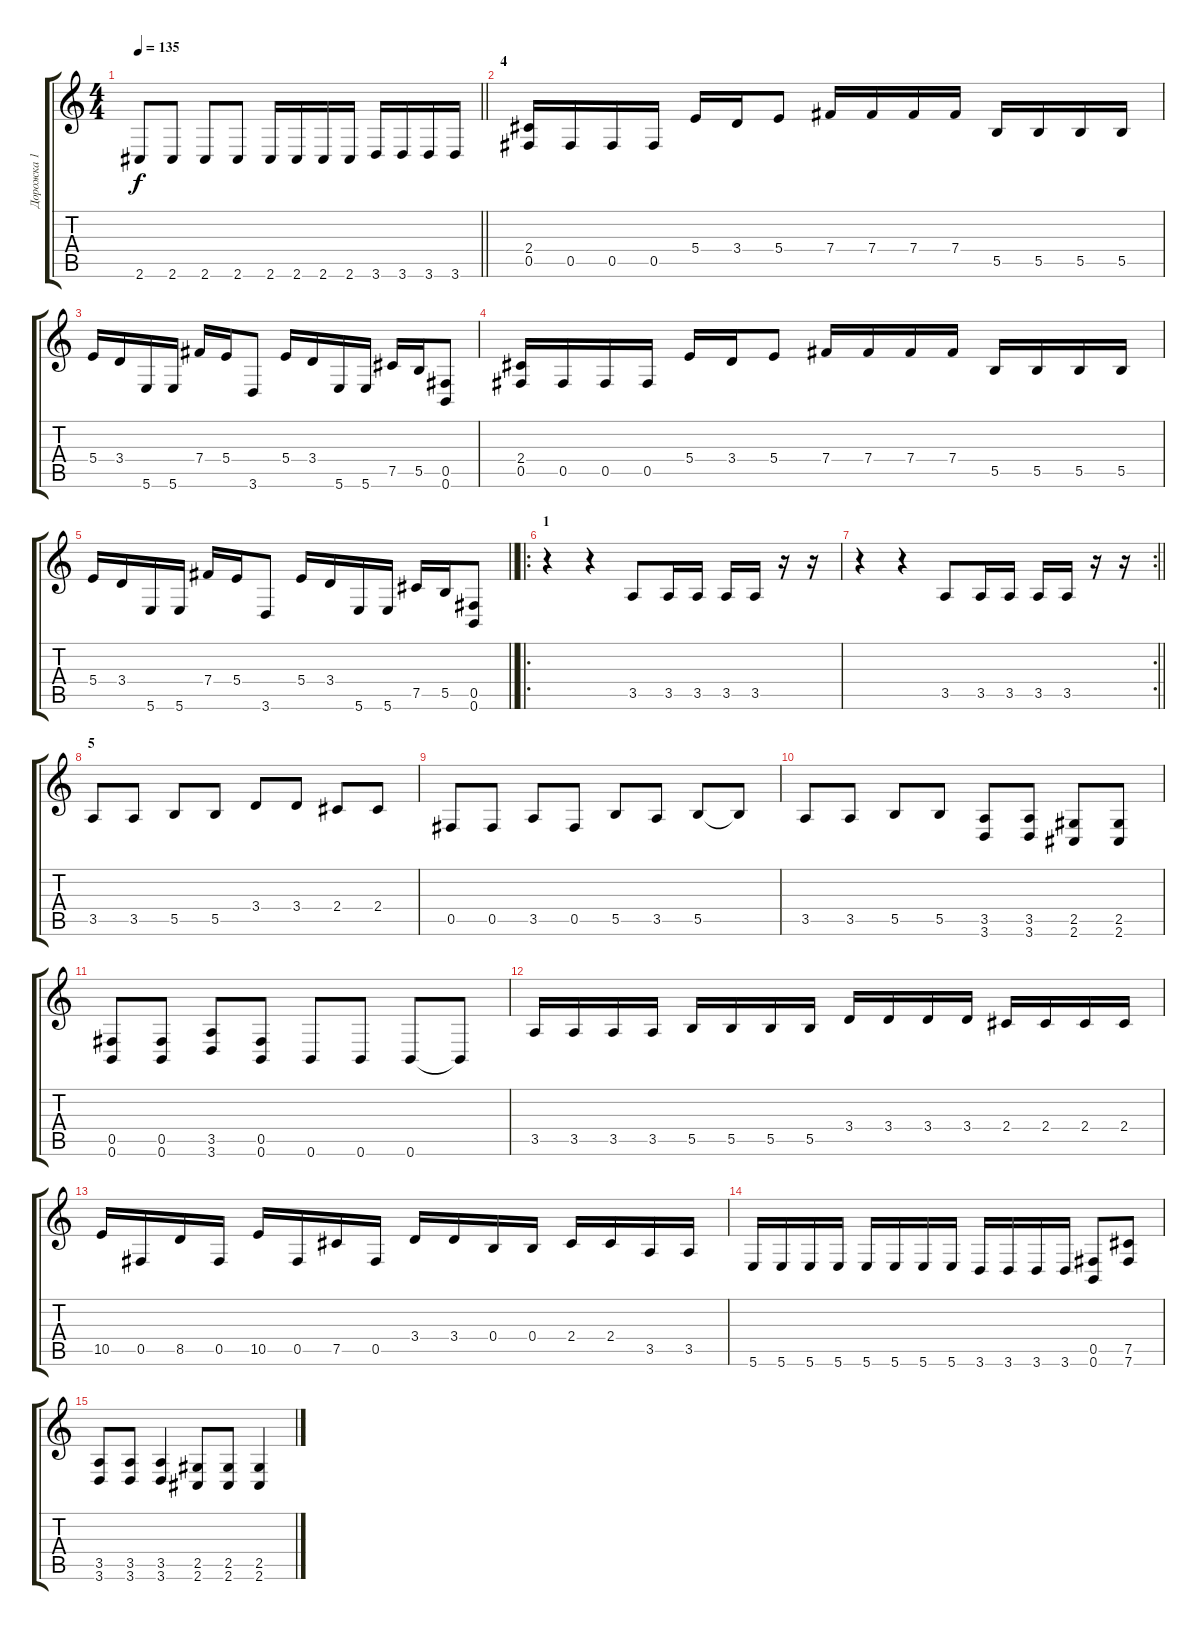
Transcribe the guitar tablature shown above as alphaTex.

\track ("Дорожка 1" "Дорожка 1") {instrument distortionguitar}
\staff {score tabs}
\tuning (Db4 Ab3 E3 B2 Gb2 B1) {hide}
\ts (4 4)
\tempo 135
\clef g2
\barLineRight lightlight
\ks c
2.6.8{dy f} 2.6.8 2.6.8 2.6.8 2.6.16 2.6.16 2.6.16 2.6.16 3.6.16 3.6.16 3.6.16 3.6.16 |
\section ("" "4")
(2.4 0.5).16 0.5.16 0.5.16 0.5.16 5.4.16 3.4.16 5.4.8 7.4.16 7.4.16 7.4.16 7.4.16 5.5.16 5.5.16 5.5.16 5.5.16 |
5.4.16 3.4.16 5.6.16 5.6.16 7.4.16 5.4.16 3.6.8 5.4.16 3.4.16 5.6.16 5.6.16 7.5.16 5.5.16 (0.5 0.6).8 |
(2.4 0.5).16 0.5.16 0.5.16 0.5.16 5.4.16 3.4.16 5.4.8 7.4.16 7.4.16 7.4.16 7.4.16 5.5.16 5.5.16 5.5.16 5.5.16 |
\barLineRight lightlight
5.4.16 3.4.16 5.6.16 5.6.16 7.4.16 5.4.16 3.6.8 5.4.16 3.4.16 5.6.16 5.6.16 7.5.16 5.5.16 (0.5 0.6).8 |
\ro
\section ("" "1")
r.4 r.4 3.5.8 3.5.16 3.5.16 3.5.16 3.5.16 r.16 r.16 |
\rc 2
\barLineRight lightlight
r.4 r.4 3.5.8 3.5.16 3.5.16 3.5.16 3.5.16 r.16 r.16 |
\section ("" "5")
3.5.8 3.5.8 5.5.8 5.5.8 3.4.8 3.4.8 2.4.8 2.4.8 |
0.5.8 0.5.8 3.5.8 0.5.8 5.5.8 3.5.8 5.5.8 5.5{t}.8 |
3.5.8 3.5.8 5.5.8 5.5.8 (3.5 3.6).8 (3.5 3.6).8 (2.5 2.6).8 (2.5 2.6).8 |
(0.5 0.6).8 (0.5 0.6).8 (3.5 3.6).8 (0.5 0.6).8 0.6.8 0.6.8 0.6.8 0.6{t}.8 |
3.5.16 3.5.16 3.5.16 3.5.16 5.5.16 5.5.16 5.5.16 5.5.16 3.4.16 3.4.16 3.4.16 3.4.16 2.4.16 2.4.16 2.4.16 2.4.16 |
10.5.16 0.5.16 8.5.16 0.5.16 10.5.16 0.5.16 7.5.16 0.5.16 3.4.16 3.4.16 0.4.16 0.4.16 2.4.16 2.4.16 3.5.16 3.5.16 |
5.6.16 5.6.16 5.6.16 5.6.16 5.6.16 5.6.16 5.6.16 5.6.16 3.6.16 3.6.16 3.6.16 3.6.16 (0.5 0.6).8 (7.5 7.6).8 |
(3.5 3.6).8 (3.5 3.6).8 (3.5 3.6).4 (2.5 2.6).8 (2.5 2.6).8 (2.5 2.6).4
